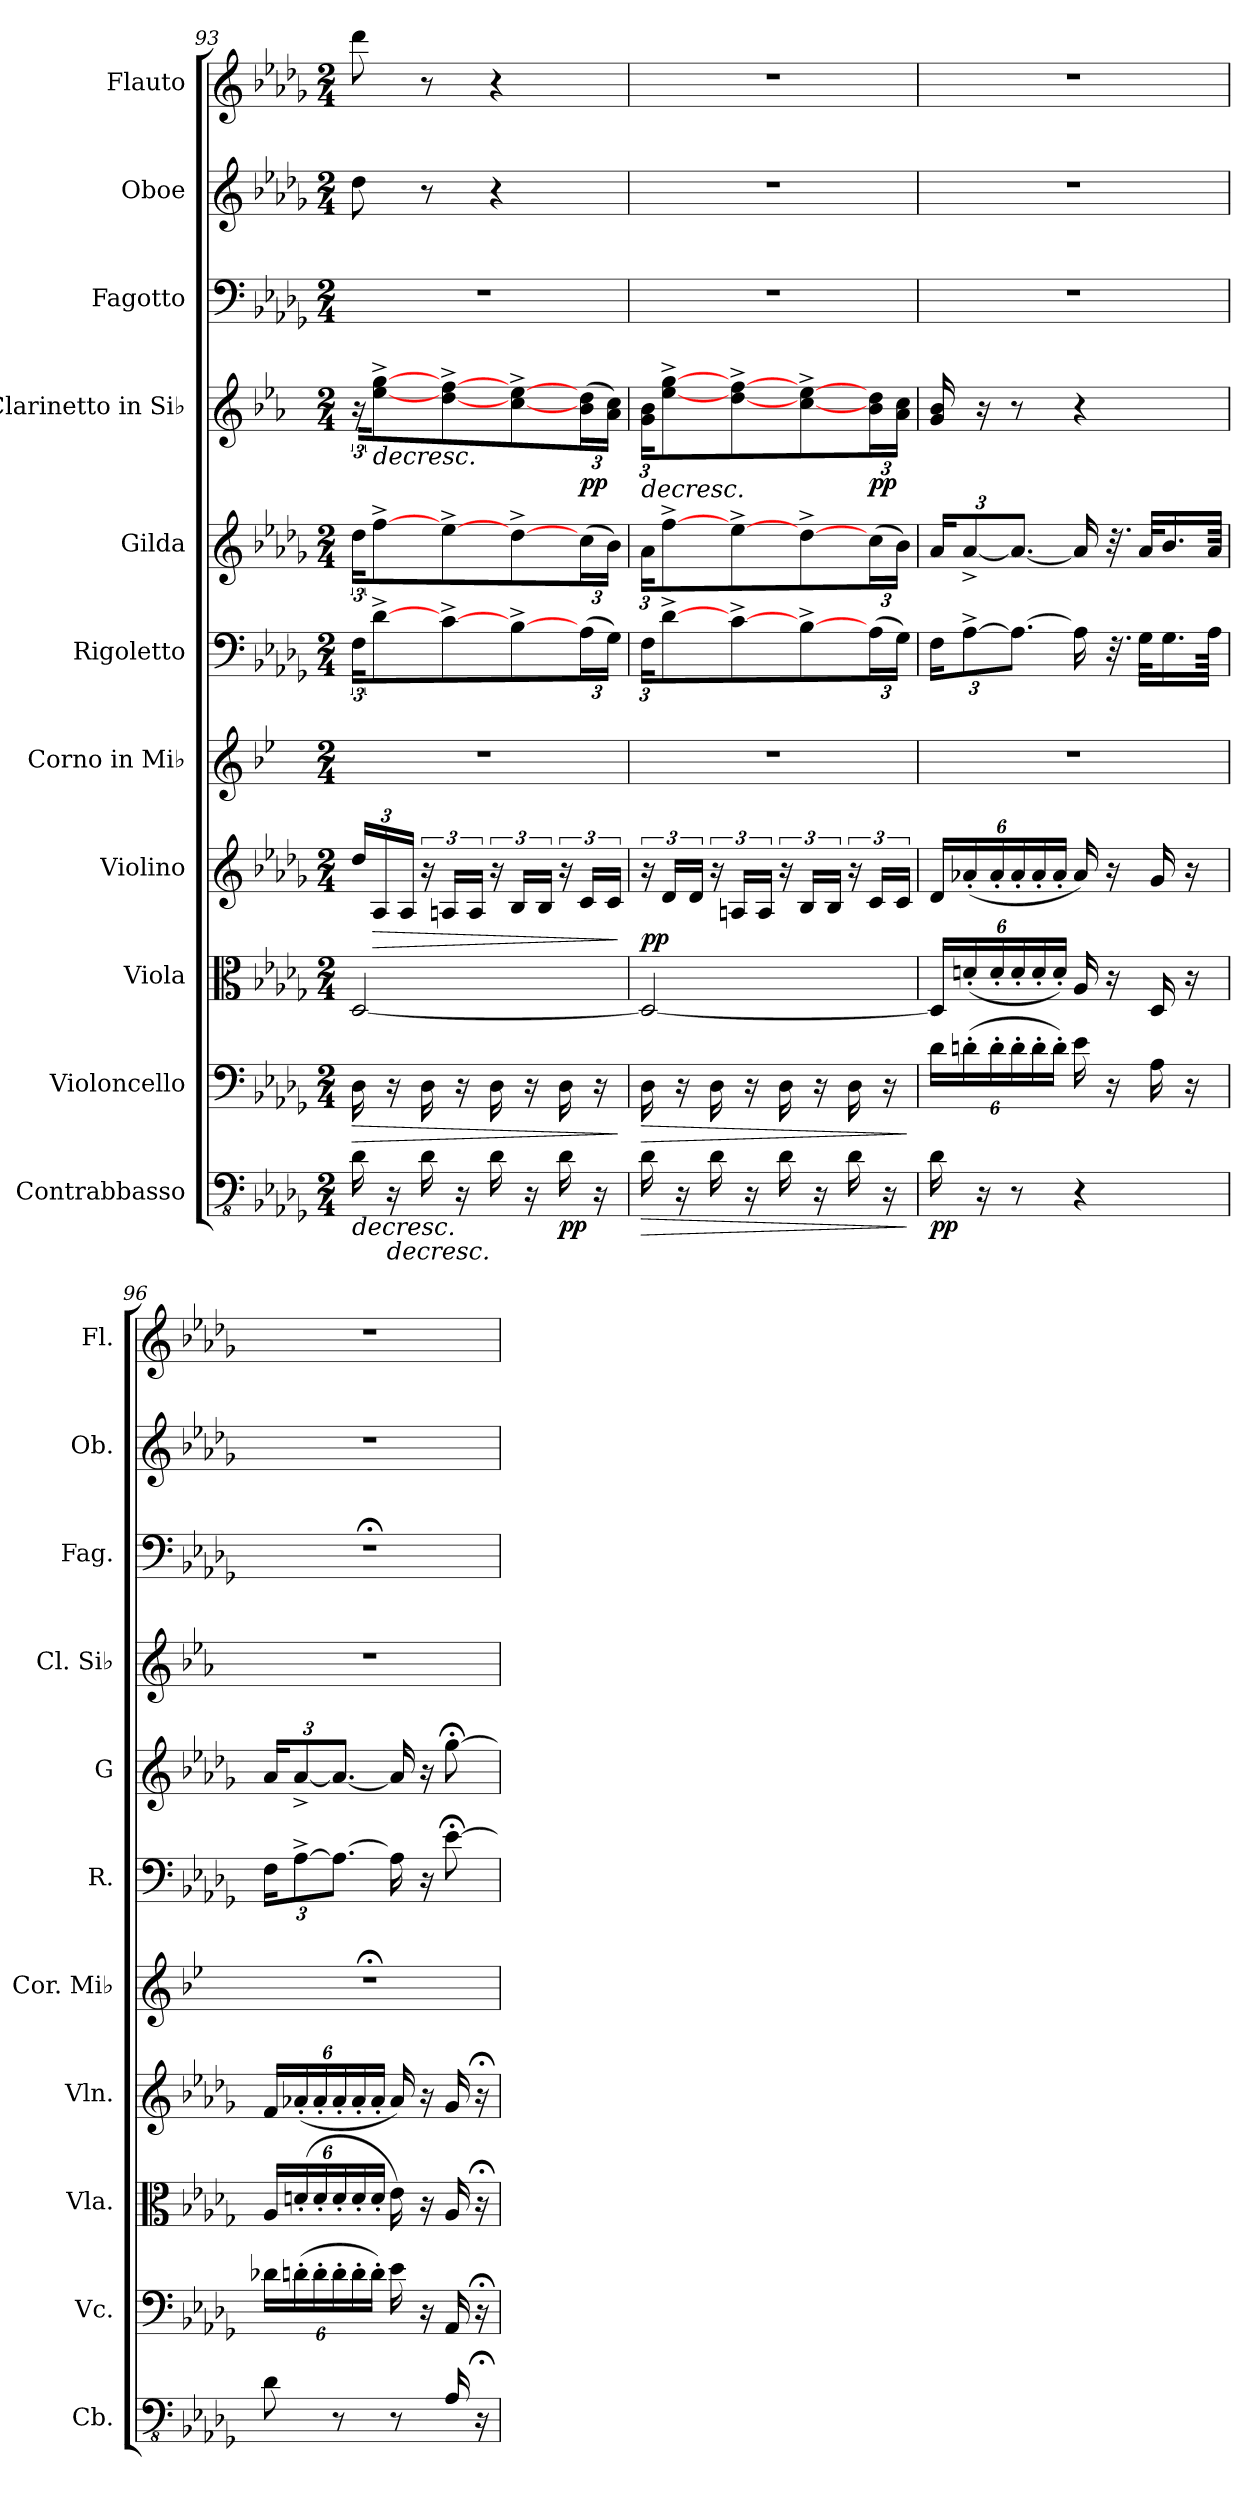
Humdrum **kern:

**kern	**dynam	**kern	**dynam	**kern	**kern	**dynam	**kern	**kern	**kern	**kern	**dynam	**kern	**kern	**kern
*part11	*part11	*part10	*part10	*part9	*part8	*part8	*part7	*part6	*part5	*part4	*part4	*part3	*part2	*part1
*staff11	*staff11	*staff10	*staff10	*staff9	*staff8	*staff8	*staff7	*staff6	*staff5	*staff4	*staff4	*staff3	*staff2	*staff1
*I"Contrabbasso	*	*I"Violoncello	*	*I"Viola	*I"Violino	*	*I"Corno in Mi♭	*I"Rigoletto	*I"Gilda	*I"Clarinetto in Si♭	*	*I"Fagotto	*I"Oboe	*I"Flauto
*I'Cb.	*	*I'Vc.	*	*I'Vla.	*I'Vln.	*	*I'Cor. Mi♭	*I'R.	*I'G	*I'Cl. Si♭	*	*I'Fag.	*I'Ob.	*I'Fl.
!!LO:PB:g=z
*clefFv4	*	*clefF4	*	*clefC3	*clefG2	*	*clefG2	*clefF4	*clefG2	*clefG2	*	*clefF4	*clefG2	*clefG2
*ITrd7c12	*	*	*	*	*	*	*ITrd5c9	*	*	*ITrd1c2	*	*	*	*
*k[b-e-a-d-g-]	*	*k[b-e-a-d-g-]	*	*k[b-e-a-d-g-]	*k[b-e-a-d-g-]	*	*k[b-e-a-d-g-]	*k[b-e-a-d-g-]	*k[b-e-a-d-g-]	*k[b-e-a-d-g-]	*	*k[b-e-a-d-g-]	*k[b-e-a-d-g-]	*k[b-e-a-d-g-]
*M2/4	*	*M2/4	*	*M2/4	*M2/4	*	*M2/4	*M2/4	*M2/4	*M2/4	*	*M2/4	*M2/4	*M2/4
=93	=93	=93	=93	=93	=93	=93	=93	=93	=93	=93	=93	=93	=93	=93
!	!LO:HP:b	!	!LO:HP:b	!	!	!	!	!	!	!	!	!	!	!
*	*	*	*	*	*Xbrackettup	*	*	*	*	*	*	*	*	*
16DD-\	>	16D-\	>	[2D-/	24dd-/LL	.	2r	24F\KL	24dd-\KL	24r	.	2r	8dd-\	8ddd-\
!	!	!	!	!	!	!LO:HP:b	!	!	!	!	!LO:HP:b	!	!	!
.	.	.	.	.	24A-/	>	.	[8d-^\	[8ff^\	[8dd-\^ [8ff\^L	>	.	.	.
!	!LO:HP:b	!	!	!	!	!	!	!	!	!	!	!	!	!
16r	>	16r	.	.	.	.	.	.	.	.	.	.	.	.
.	.	.	.	.	24A-/JJ	.	.	.	.	.	.	.	.	.
*	*	*	*	*	*brackettup	*	*	*	*	*	*	*	*	*
16DD-\	.	16D-\	.	.	24r	.	.	.	.	.	.	.	8r	8r
.	.	.	.	.	24An/LL	.	.	[8c^\J	[8ee-^\J	[8cc\^ [8ee-\^J	.	.	.	.
16r	.	16r	.	.	.	.	.	.	.	.	.	.	.	.
.	.	.	.	.	24A/JJ	.	.	.	.	.	.	.	.	.
16DD-\	.	16D-\	.	.	24r	.	.	.	.	.	.	.	4r	4r
.	.	.	.	.	24B-/LL	.	.	[8B-^\	[8dd-^\	[8b-\^ [8dd-\^	.	.	.	.
16r	.	16r	.	.	.	.	.	.	.	.	.	.	.	.
.	.	.	.	.	24B-/JJ	.	.	.	.	.	.	.	.	.
!	!LO:DY:b	!	!	!	!	!	!	!	!	!	!	!	!	!
16DD-\	pp	16D-\	.	.	24r	.	.	.	.	.	.	.	.	.
*	*	*	*	*	*	*	*	*Xbrackettup	*Xbrackettup	*Xbrackettup	*	*	*	*
!	!	!	!	!	!	!	!	!	!	!	!LO:DY:b	!	!	!
.	.	.	.	.	24c/LL	.	.	(>24A-\	(>24cc\	(>24a-\ 24cc\	pp	.	.	.
16r	.	16r	.	.	.	.	.	.	.	.	.	.	.	.
.	.	.	.	.	24c/JJ	.	.	24G-\JJ)	24b-\JJ)	24g-\ 24b-\JJ)	.	.	.	.
.	] ]	.	]	.	.	]	.	.	.	.	]	.	.	.
=94	=94	=94	=94	=94	=94	=94	=94	=94	=94	=94	=94	=94	=94	=94
!	!LO:HP:b	!	!LO:HP:b	!	!	!LO:DY:b	!	!	!	!	!LO:HP:b	!	!	!
16DD-\	>	16D-\	>	2D-/_	24r	pp	2r	24F\KL	24a-\KL	24f\ 24a-\KL	>	2r	2r	2r
.	.	.	.	.	24d-/LL	.	.	[8d-^\	[8ff^\	[8dd-\^ [8ff\^	.	.	.	.
16r	.	16r	.	.	.	.	.	.	.	.	.	.	.	.
.	.	.	.	.	24d-/JJ	.	.	.	.	.	.	.	.	.
16DD-\	.	16D-\	.	.	24r	.	.	.	.	.	.	.	.	.
.	.	.	.	.	24An/LL	.	.	[8c^\J	[8ee-^\J	[8cc\^ [8ee-\^J	.	.	.	.
16r	.	16r	.	.	.	.	.	.	.	.	.	.	.	.
.	.	.	.	.	24A/JJ	.	.	.	.	.	.	.	.	.
16DD-\	.	16D-\	.	.	24r	.	.	.	.	.	.	.	.	.
.	.	.	.	.	24B-/LL	.	.	[8B-^\	[8dd-^\	[8b-\^ [8dd-\^	.	.	.	.
16r	.	16r	.	.	.	.	.	.	.	.	.	.	.	.
.	.	.	.	.	24B-/JJ	.	.	.	.	.	.	.	.	.
16DD-\	.	16D-\	.	.	24r	.	.	.	.	.	.	.	.	.
!	!	!	!	!	!	!	!	!	!	!	!LO:DY:b	!	!	!
.	.	.	.	.	24c/LL	.	.	(>24A-\	(>24cc\	24a-\ 24cc\	pp	.	.	.
16r	.	16r	.	.	.	.	.	.	.	.	.	.	.	.
.	.	.	.	.	24c/JJ	.	.	24G-\JJ)	24b-\JJ)	24g-\ 24b-\JJ	.	.	.	.
.	]	.	]	.	.	.	.	.	.	.	]	.	.	.
!!LO:PB:g=z
=95	=95	=95	=95	=95	=95	=95	=95	=95	=95	=95	=95	=95	=95	=95
*	*	*Xbrackettup	*	*Xbrackettup	*Xbrackettup	*	*	*	*	*	*	*	*	*
!	!LO:DY:b	!	!	!	!	!	!	!	!	!	!	!	!	!
16DD-\	pp	24d-\LL	.	24D-/LL]	24d-/LL	.	2r	24F\KL	24a-/KL	16f/ 16a-/)	.	2r	2r	2r
.	.	(>24dn'\	.	(<24dn'/	(<24a-X'/	.	.	[12A-^\	[12a-^/	.	.	.	.	.
16r	.	.	.	.	.	.	.	.	.	16r	.	.	.	.
.	.	24d'\	.	24d'/	24a-'/	.	.	.	.	.	.	.	.	.
8r	.	24d'\	.	24d'/	24a-'/	.	.	12.A-\J_	12.a-/J_	8r	.	.	.	.
.	.	24d'\	.	24d'/	24a-'/	.	.	.	.	.	.	.	.	.
.	.	24d'\JJ)	.	24d'/JJ)	24a-'/JJ	.	.	.	.	.	.	.	.	.
4r	.	16e-\	.	16A-/	16a-/)	.	.	16A-\]	16a-/]	4r	.	.	.	.
.	.	16r	.	16r	16r	.	.	32.r	32.r	.	.	.	.	.
.	.	.	.	.	.	.	.	32G-\KLL	32a-/KLL	.	.	.	.	.
.	.	16A-\	.	16D-/	16g-/	.	.	.	.	.	.	.	.	.
.	.	.	.	.	.	.	.	16.G-\	16.b-/	.	.	.	.	.
.	.	16r	.	16r	16r	.	.	.	.	.	.	.	.	.
.	.	.	.	.	.	.	.	64A-\JJkk	64a-/JJkk	.	.	.	.	.
=96	=96	=96	=96	=96	=96	=96	=96	=96	=96	=96	=96	=96	=96	=96
8DD-\	.	24d-X\LL	.	24A-/LL	24f/LL	.	2r;<	24F\KL	24a-/KL	2r	.	2r;<	2r	2r
.	.	(>24dn'\	.	(>24dn'/	(<24a-X'/	.	.	[12A-^\	[12a-^/	.	.	.	.	.
.	.	24d'\	.	24d'/	24a-'/	.	.	.	.	.	.	.	.	.
8r	.	24d'\	.	24d'/	24a-'/	.	.	12.A-\J_	12.a-/J_	.	.	.	.	.
.	.	24d'\	.	24d'/	24a-'/	.	.	.	.	.	.	.	.	.
.	.	24d'\JJ)	.	24d'/JJ	24a-'/JJ	.	.	.	.	.	.	.	.	.
8r	.	16e-\	.	16e-\)	16a-/)	.	.	16A-\]	16a-/]	.	.	.	.	.
.	.	16r	.	16r	16r	.	.	16r	16r	.	.	.	.	.
16AAA-/	.	16AA-/	.	16A-/	16g-/	.	.	[8e-;<\	[8gg-;<\	.	.	.	.	.
16r;<	.	16r;<	.	16r;<	16r;<	.	.	.	.	.	.	.	.	.
=	=	=	=	=	=	=	=	=	=	=	=	=	=	=
*-	*-	*-	*-	*-	*-	*-	*-	*-	*-	*-	*-	*-	*-	*-
